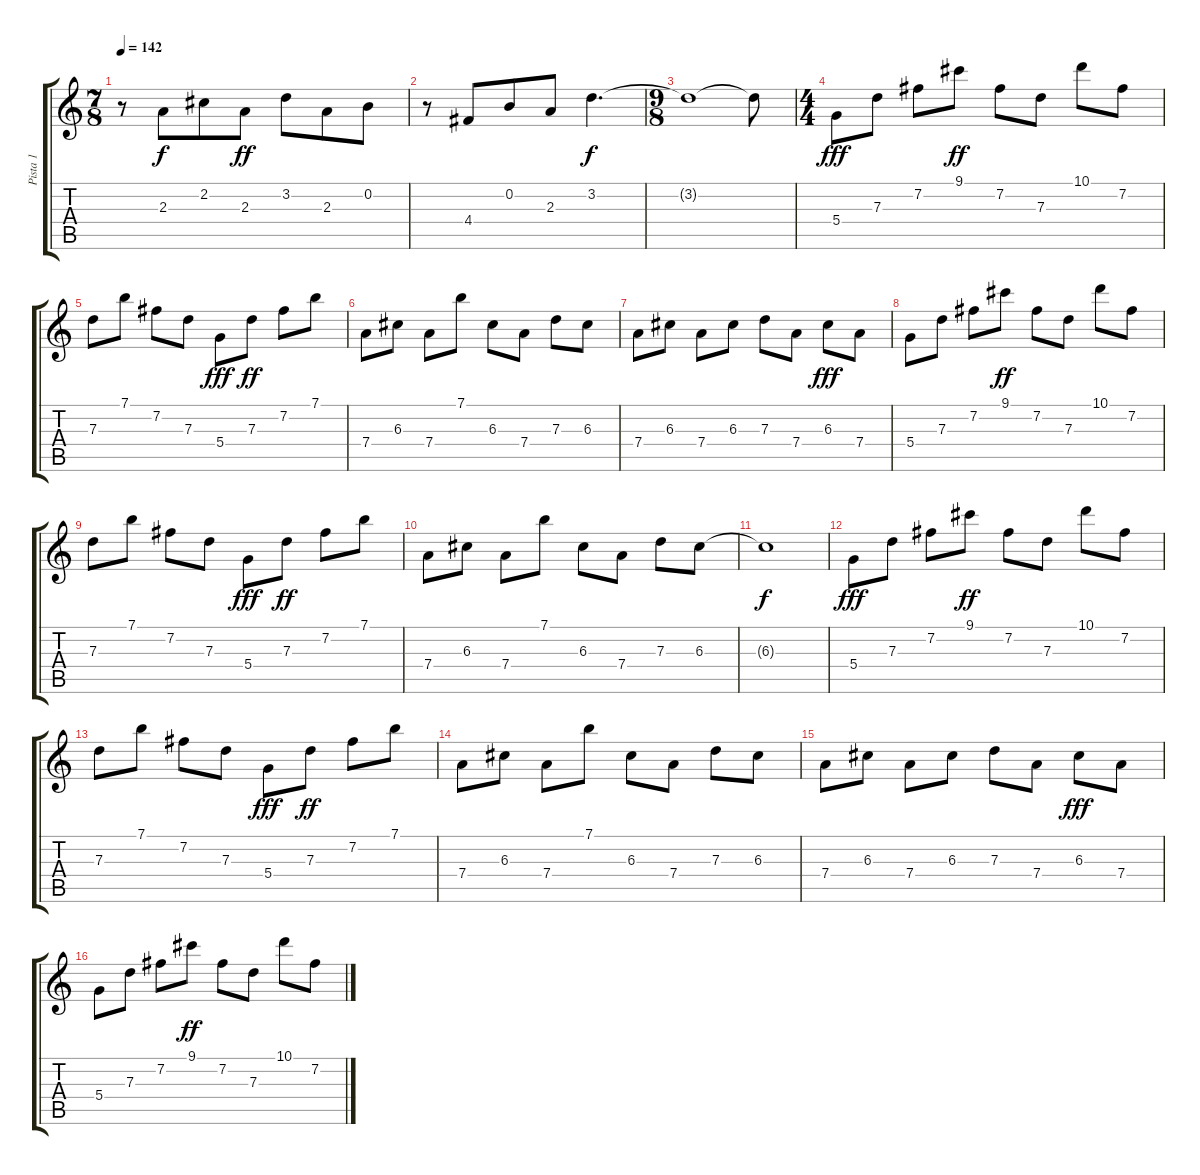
\track ("Pista 1" "Pista 1") {instrument distortionguitar}
\staff {score tabs}
\tuning (E4 B3 G3 D3 A2 E2) {hide}
\ts (7 8)
\tempo 142
\clef g2
\ks c
r.8{dy ff} 2.3.8{dy f} 2.2.8 2.3.8{dy ff} 3.2.8 2.3.8 0.2.8 |
r.8 4.4.8 0.2.8 2.3.8 3.2.4{d dy f} |
\ts (9 8)
3.2{t}.1 3.2{t}.8 |
\ts (4 4)
5.4.8{dy fff} 7.3.8 7.2.8 9.1.8{dy ff} 7.2.8 7.3.8 10.1.8 7.2.8 |
7.3.8 7.1.8 7.2.8 7.3.8 5.4.8{dy fff} 7.3.8{dy ff} 7.2.8 7.1.8 |
7.4.8 6.3.8 7.4.8 7.1.8 6.3.8 7.4.8 7.3.8 6.3.8 |
7.4.8 6.3.8 7.4.8 6.3.8 7.3.8 7.4.8 6.3.8{dy fff} 7.4.8 |
5.4.8 7.3.8 7.2.8 9.1.8{dy ff} 7.2.8 7.3.8 10.1.8 7.2.8 |
7.3.8 7.1.8 7.2.8 7.3.8 5.4.8{dy fff} 7.3.8{dy ff} 7.2.8 7.1.8 |
7.4.8 6.3.8 7.4.8 7.1.8 6.3.8 7.4.8 7.3.8 6.3.8 |
6.3{t}.1{dy f} |
5.4.8{dy fff} 7.3.8 7.2.8 9.1.8{dy ff} 7.2.8 7.3.8 10.1.8 7.2.8 |
7.3.8 7.1.8 7.2.8 7.3.8 5.4.8{dy fff} 7.3.8{dy ff} 7.2.8 7.1.8 |
7.4.8 6.3.8 7.4.8 7.1.8 6.3.8 7.4.8 7.3.8 6.3.8 |
7.4.8 6.3.8 7.4.8 6.3.8 7.3.8 7.4.8 6.3.8{dy fff} 7.4.8 |
5.4.8 7.3.8 7.2.8 9.1.8{dy ff} 7.2.8 7.3.8 10.1.8 7.2.8
